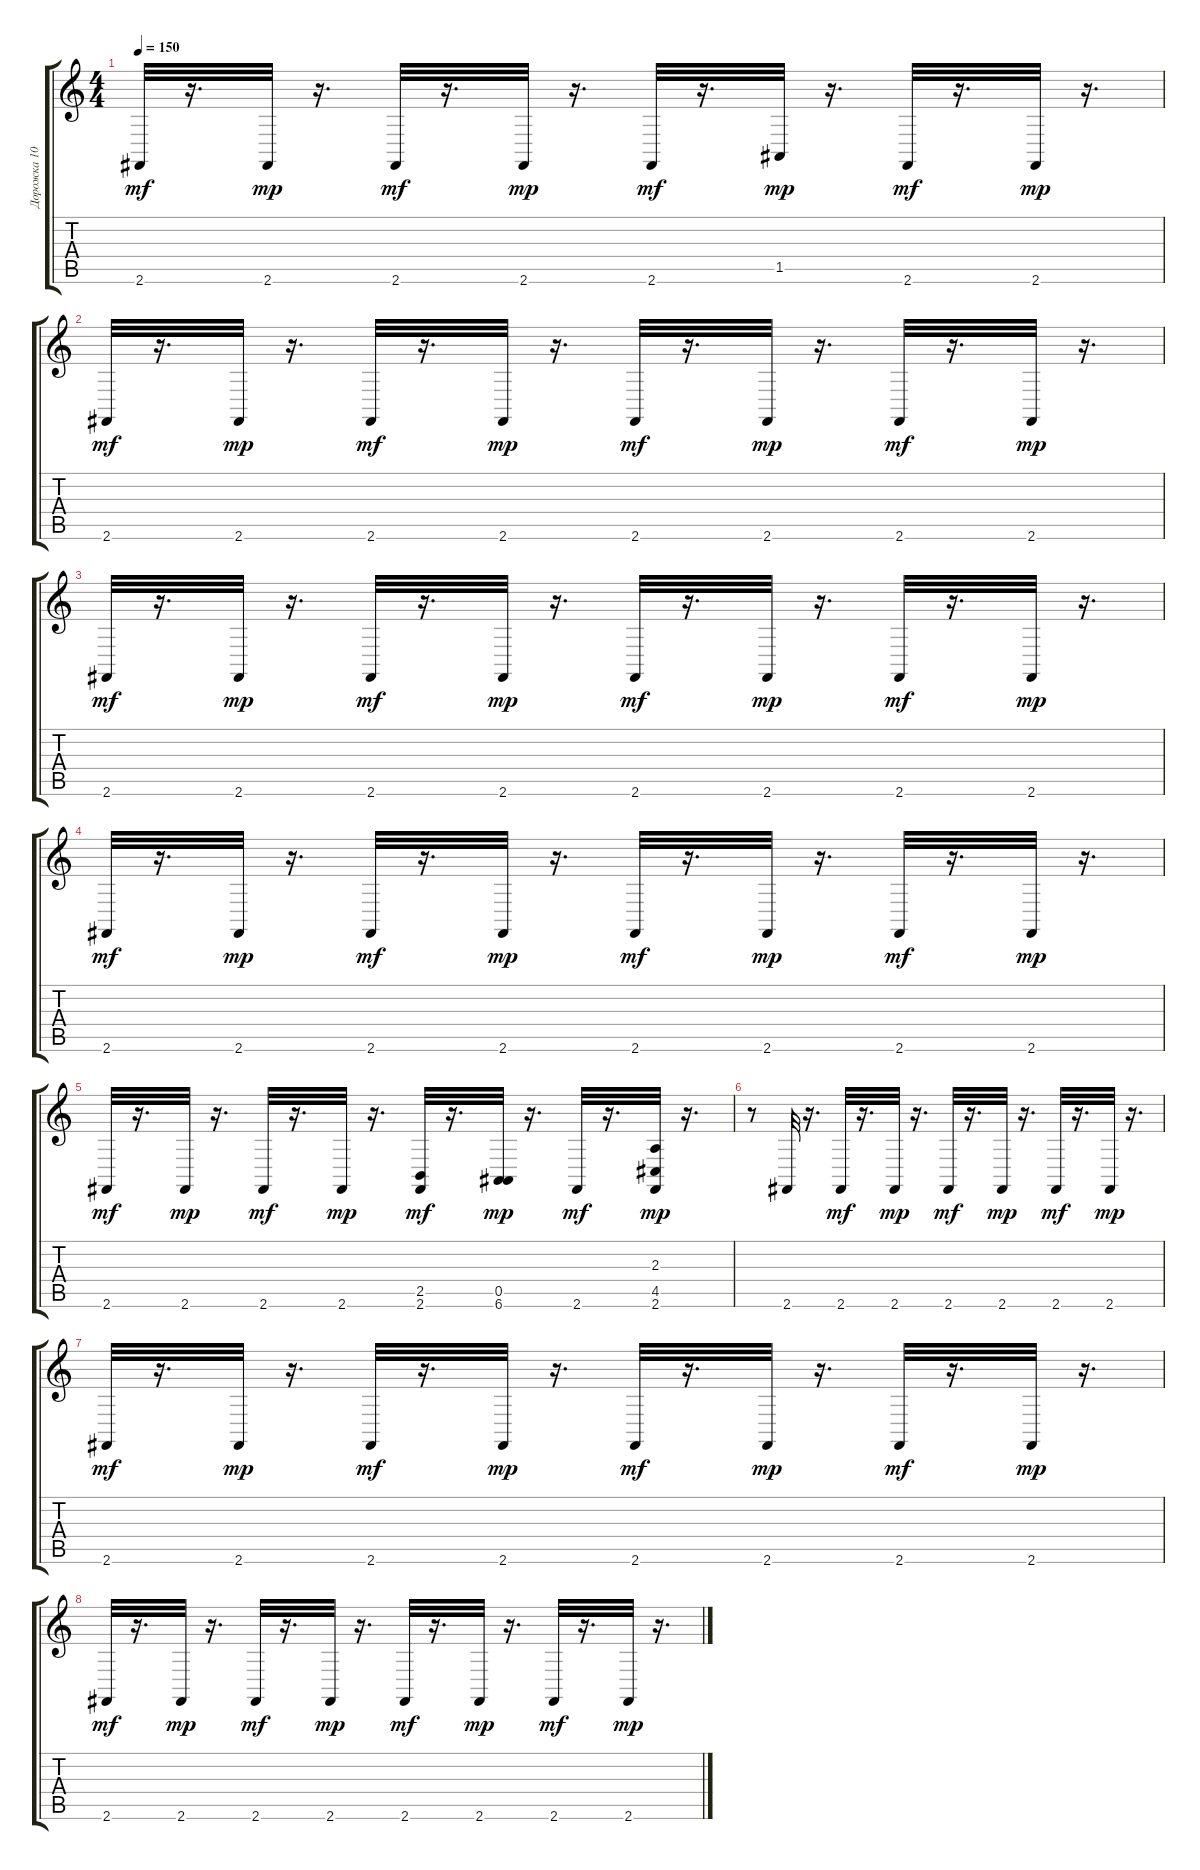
\track ("Дорожка 10" "Дорожка 10") {instrument acousticgrandpiano}
\staff {score tabs}
\tuning (E4 B3 G3 D3 A2 E2) {hide}
\ts (4 4)
\tempo 150
\clef g2
\ks c
2.6.32{dy mf} r.16{d} 2.6.32{dy mp} r.16{d} 2.6.32{dy mf} r.16{d} 2.6.32{dy mp} r.16{d} 2.6.32{dy mf} r.16{d} 1.5.32{dy mp} r.16{d} 2.6.32{dy mf} r.16{d} 2.6.32{dy mp} r.16{d} |
2.6.32{dy mf} r.16{d} 2.6.32{dy mp} r.16{d} 2.6.32{dy mf} r.16{d} 2.6.32{dy mp} r.16{d} 2.6.32{dy mf} r.16{d} 2.6.32{dy mp} r.16{d} 2.6.32{dy mf} r.16{d} 2.6.32{dy mp} r.16{d} |
2.6.32{dy mf} r.16{d} 2.6.32{dy mp} r.16{d} 2.6.32{dy mf} r.16{d} 2.6.32{dy mp} r.16{d} 2.6.32{dy mf} r.16{d} 2.6.32{dy mp} r.16{d} 2.6.32{dy mf} r.16{d} 2.6.32{dy mp} r.16{d} |
2.6.32{dy mf} r.16{d} 2.6.32{dy mp} r.16{d} 2.6.32{dy mf} r.16{d} 2.6.32{dy mp} r.16{d} 2.6.32{dy mf} r.16{d} 2.6.32{dy mp} r.16{d} 2.6.32{dy mf} r.16{d} 2.6.32{dy mp} r.16{d} |
2.6.32{dy mf} r.16{d} 2.6.32{dy mp} r.16{d} 2.6.32{dy mf} r.16{d} 2.6.32{dy mp} r.16{d} (2.5 2.6).32{dy mf} r.16{d} (0.5 6.6).32{dy mp} r.16{d} 2.6.32{dy mf} r.16{d} (2.3 4.5 2.6).32{dy mp} r.16{d} |
r.8 2.6.32 r.16{d} 2.6.32{dy mf} r.16{d} 2.6.32{dy mp} r.16{d} 2.6.32{dy mf} r.16{d} 2.6.32{dy mp} r.16{d} 2.6.32{dy mf} r.16{d} 2.6.32{dy mp} r.16{d} |
2.6.32{dy mf} r.16{d} 2.6.32{dy mp} r.16{d} 2.6.32{dy mf} r.16{d} 2.6.32{dy mp} r.16{d} 2.6.32{dy mf} r.16{d} 2.6.32{dy mp} r.16{d} 2.6.32{dy mf} r.16{d} 2.6.32{dy mp} r.16{d} |
2.6.32{dy mf} r.16{d} 2.6.32{dy mp} r.16{d} 2.6.32{dy mf} r.16{d} 2.6.32{dy mp} r.16{d} 2.6.32{dy mf} r.16{d} 2.6.32{dy mp} r.16{d} 2.6.32{dy mf} r.16{d} 2.6.32{dy mp} r.16{d}
